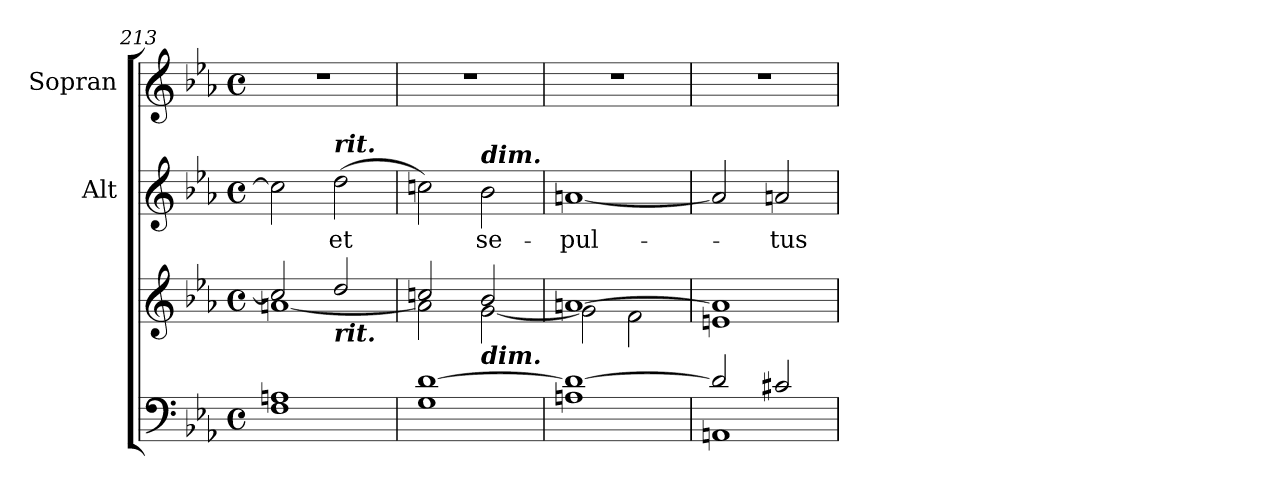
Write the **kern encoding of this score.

**kern	**kern	**kern	**text	**kern
*part3	*part3	*part2	*part2	*part1
*staff4	*staff3	*staff2	*staff2	*staff1
*	*	*I"Alt	*	*I"Sopran
*	*	*I'A.	*	*I'S.
*clefF4	*clefG2	*clefG2	*	*clefG2
*k[b-e-a-]	*k[b-e-a-]	*k[b-e-a-]	*	*k[b-e-a-]
*E-:	*E-:	*E-:	*	*E-:
*M4/4	*M4/4	*M4/4	*	*M4/4
*met(c)	*met(c)	*met(c)	*	*met(c)
=213	=213	=213	=213	=213
*^	*^	*	*	*
1An	1F	2cc#/]	[<1an	2cc#\]	.	1r
!	!	!	!	!LO:TX:a:Bi:t=rit.	!	!
!	!	!LO:TX:b:Bi:t=rit.	!	!	!	!
!	!	!	!	!	!LO:LY:b	!
.	.	2dd/	.	(>2dd\	et	.
=214	=214	=214	=214	=214	=214	=214
[>1d	1G	2ccn/	2a\]	2ccn\)	.	1r
!	!	!	!	!LO:TX:a:Bi:t=dim.	!	!
!	!	!LO:TX:b:Bi:t=dim.	!	!	!	!
!	!	!	!	!	!LO:LY:b	!
.	.	2b-/	[<2g\	2b-\	se-	.
!!LO:LB:g=z
=215	=215	=215	=215	=215	=215	=215
!	!	!	!	!	!LO:LY:b	!
1d_	1An	[>1an	2g\]	[1an	-pul-	1r
.	.	.	2f\	.	.	.
=216	=216	=216	=216	=216	=216	=216
2d/]	1AAn	1a]	1en	2a/]	.	1r
!	!	!	!	!	!LO:LY:b	!
2c#X/	.	.	.	2an/	-tus	.
*v	*v	*	*	*	*	*
*	*v	*v	*	*	*
=	=	=	=	=
*-	*-	*-	*-	*-
